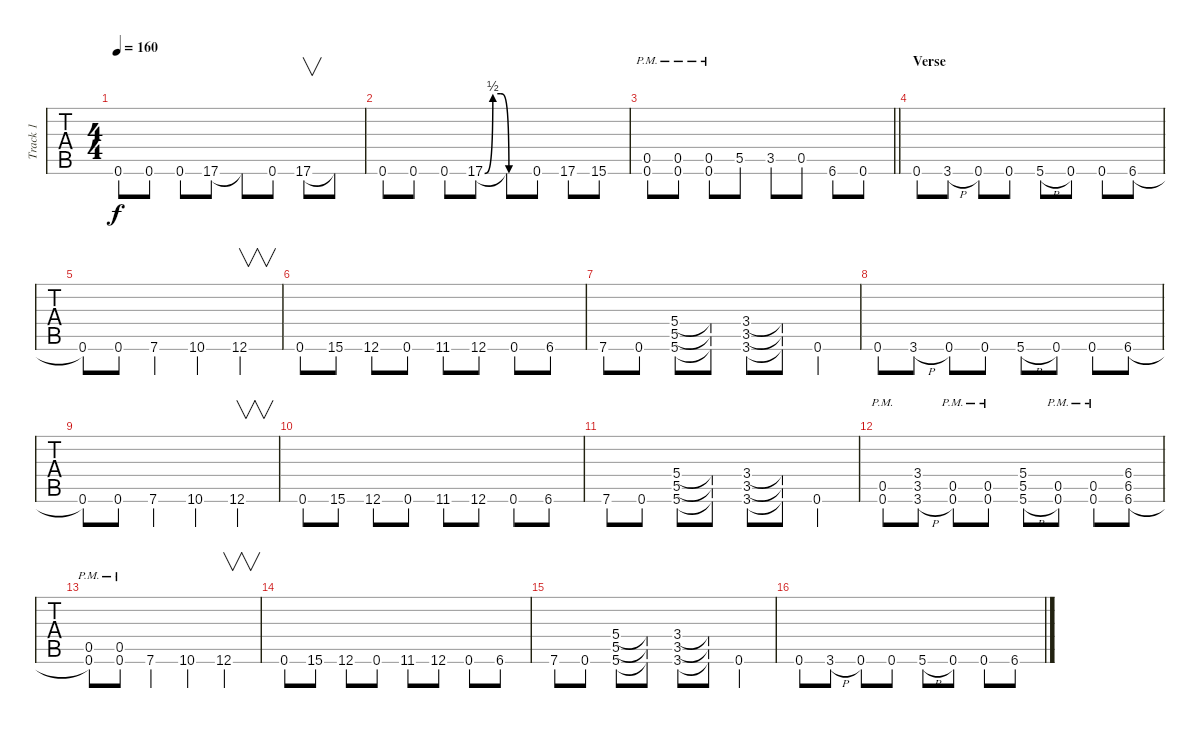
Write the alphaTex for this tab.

\track ("Track 1" "Track 1") {instrument distortionguitar}
\staff {tabs}
\tuning (E4 B3 G3 D3 A2 D2) {hide}
\ts (4 4)
\tempo 160
\clef g2
\ks c
0.6.8{dy f} 0.6.8 0.6.8 17.6.8 17.6{t}.8 0.6.8 17.6.8{v} 17.6{t}.8 |
0.6.8 0.6.8 0.6.8 17.6{be (custom 0 0 10 2 20 2 30 0 60 0)}.8 17.6{t}.8 0.6.8 17.6.8 15.6.8 |
\barLineRight lightlight
(0.5{pm} 0.6{pm}).8 (0.5{pm} 0.6{pm}).8 (0.5{pm} 0.6{pm}).8 5.5.8 3.5.8 0.5.8 6.6.8 0.6.8 |
\section ("" "Verse")
0.6.8 3.6{h}.8 0.6.8 0.6.8 5.6{h}.8 0.6.8 0.6.8 6.6{h}.8 |
0.6.8 0.6.8 7.6.4 10.6.4 12.6.4{v} |
0.6.8 15.6.8 12.6.8 0.6.8 11.6.8 12.6.8 0.6.8 6.6.8 |
7.6.8 0.6.8 (5.4 5.5 5.6).8 (5.4{t} 5.5{t} 5.6{t}).8 (3.4 3.5 3.6).8 (3.4{t} 3.5{t} 3.6{t}).8 0.6.4 |
0.6.8 3.6{h}.8 0.6.8 0.6.8 5.6{h}.8 0.6.8 0.6.8 6.6{h}.8 |
0.6.8 0.6.8 7.6.4 10.6.4 12.6.4{v} |
0.6.8 15.6.8 12.6.8 0.6.8 11.6.8 12.6.8 0.6.8 6.6.8 |
7.6.8 0.6.8 (5.4 5.5 5.6).8 (5.4{t} 5.5{t} 5.6{t}).8 (3.4 3.5 3.6).8 (3.4{t} 3.5{t} 3.6{t}).8 0.6.4 |
(0.5{pm} 0.6{pm}).8 (3.4 3.5 3.6{h}).8 (0.5{pm} 0.6{pm}).8 (0.5{pm} 0.6{pm}).8 (5.4 5.5 5.6{h}).8 (0.5{pm} 0.6{pm}).8 (0.5{pm} 0.6{pm}).8 (6.4 6.5 6.6{h}).8 |
(0.5{pm} 0.6{pm}).8 (0.5{pm} 0.6{pm}).8 7.6.4 10.6.4 12.6.4{v} |
0.6.8 15.6.8 12.6.8 0.6.8 11.6.8 12.6.8 0.6.8 6.6.8 |
7.6.8 0.6.8 (5.4 5.5 5.6).8 (5.4{t} 5.5{t} 5.6{t}).8 (3.4 3.5 3.6).8 (3.4{t} 3.5{t} 3.6{t}).8 0.6.4 |
0.6.8 3.6{h}.8 0.6.8 0.6.8 5.6{h}.8 0.6.8 0.6.8 6.6{h}.8
